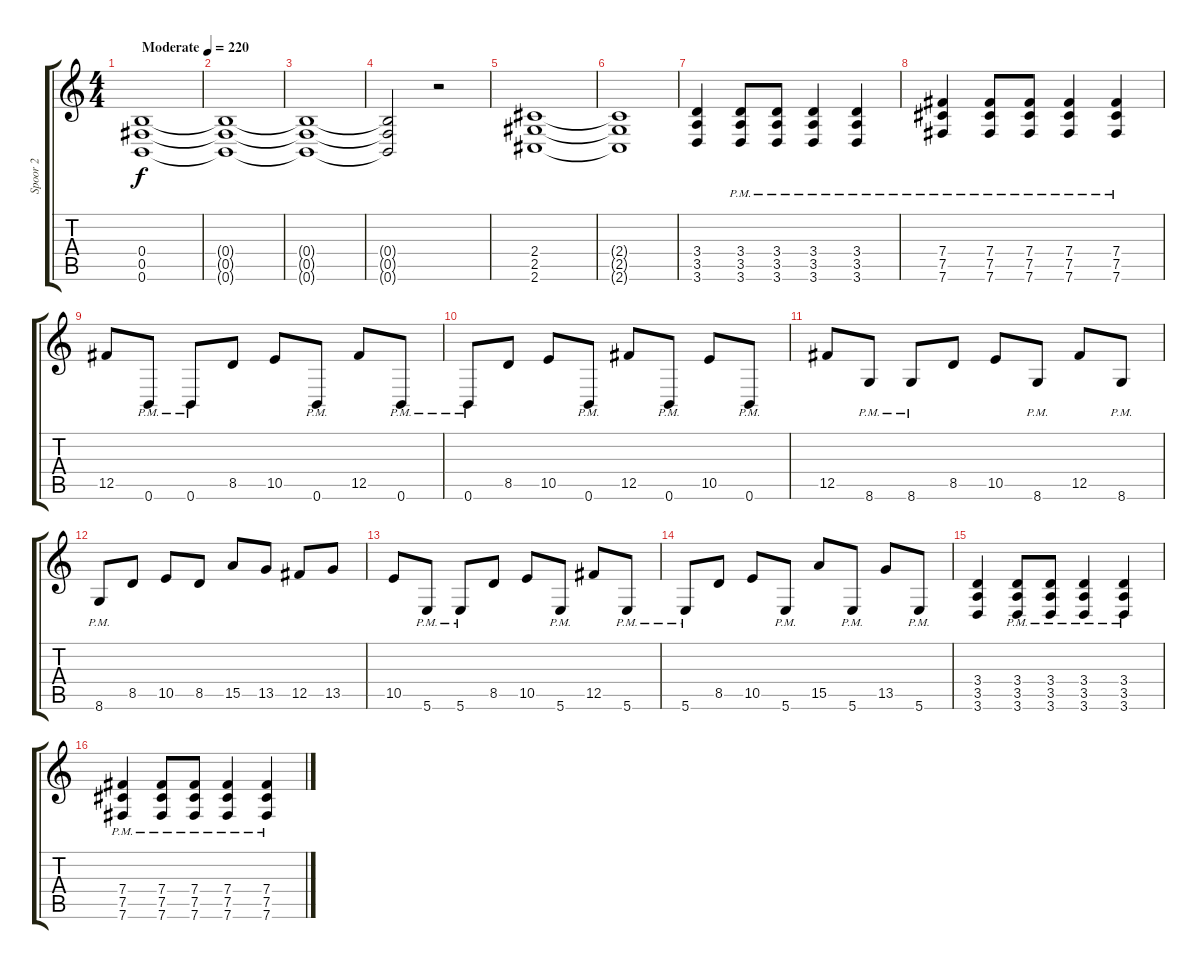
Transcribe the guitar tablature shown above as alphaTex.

\track ("Spoor 2" "Spoor 2") {instrument overdrivenguitar}
\staff {score tabs}
\tuning (Db4 Ab3 E3 B2 Gb2 B1) {hide}
\ts (4 4)
\tempo (220 "Moderate")
\clef g2
\ks c
(0.4 0.5 0.6).1{dy f instrument overdrivenguitar} |
(0.4{t} 0.5{t} 0.6{t}).1 |
(0.4{t} 0.5{t} 0.6{t}).1 |
(0.4{t} 0.5{t} 0.6{t}).2 r.2 |
(2.4 2.5 2.6).1 |
(2.4{t} 2.5{t} 2.6{t}).1 |
(3.4 3.5 3.6).4 (3.4 3.5 3.6{pm}).8 (3.4 3.5 3.6{pm}).8 (3.4 3.5 3.6{pm}).4 (3.4 3.5 3.6{pm}).4 |
(7.4 7.5 7.6{pm}).4 (7.4 7.5 7.6{pm}).8 (7.4 7.5 7.6{pm}).8 (7.4 7.5 7.6{pm}).4 (7.4 7.5 7.6{pm}).4 |
12.5.8 0.6{pm}.8 0.6{pm}.8 8.5.8 10.5.8 0.6{pm}.8 12.5.8 0.6{pm}.8 |
0.6{pm}.8 8.5.8 10.5.8 0.6{pm}.8 12.5.8 0.6{pm}.8 10.5.8 0.6{pm}.8 |
12.5.8 8.6{pm}.8 8.6{pm}.8 8.5.8 10.5.8 8.6{pm}.8 12.5.8 8.6{pm}.8 |
8.6{pm}.8 8.5.8 10.5.8 8.5.8 15.5.8 13.5.8 12.5.8{beam Up} 13.5.8{beam Up} |
10.5.8 5.6{pm}.8 5.6{pm}.8 8.5.8 10.5.8 5.6{pm}.8 12.5.8 5.6{pm}.8 |
5.6{pm}.8 8.5.8 10.5.8 5.6{pm}.8 15.5.8 5.6{pm}.8 13.5.8 5.6{pm}.8 |
(3.4 3.5 3.6).4 (3.4 3.5 3.6{pm}).8 (3.4 3.5 3.6{pm}).8 (3.4 3.5 3.6{pm}).4 (3.4 3.5 3.6{pm}).4 |
(7.4 7.5 7.6{pm}).4 (7.4 7.5 7.6{pm}).8 (7.4 7.5 7.6{pm}).8 (7.4 7.5 7.6{pm}).4 (7.4 7.5 7.6{pm}).4
